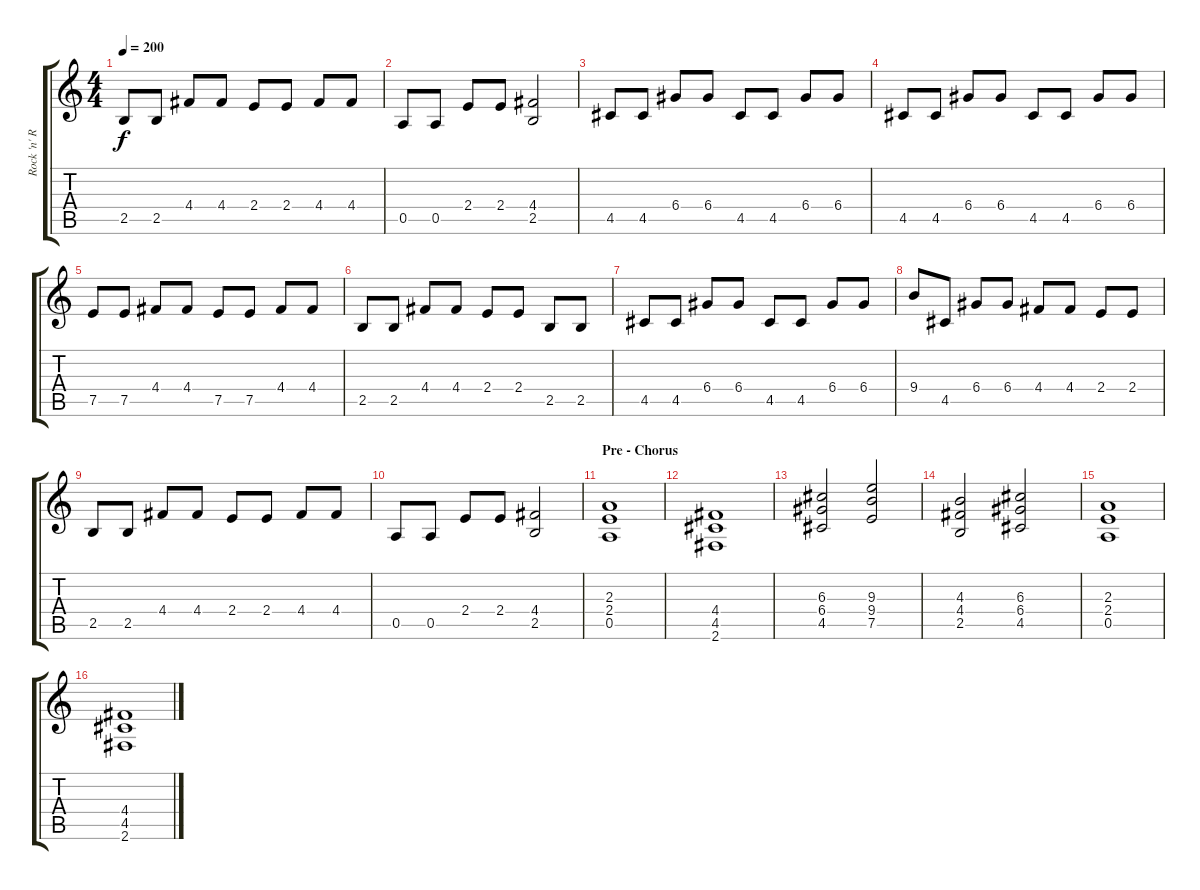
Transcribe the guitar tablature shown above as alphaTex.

\track ("Rock 'n' Rolf" "Rock 'n' R") {instrument distortionguitar}
\staff {score tabs}
\tuning (E4 B3 G3 D3 A2 E2) {hide}
\ts (4 4)
\tempo 200
\clef g2
\ks c
2.5.8{dy f} 2.5.8 4.4.8 4.4.8 2.4.8 2.4.8 4.4.8 4.4.8 |
0.5.8 0.5.8 2.4.8 2.4.8 (4.4 2.5).2 |
4.5.8 4.5.8 6.4.8 6.4.8 4.5.8 4.5.8 6.4.8 6.4.8 |
4.5.8 4.5.8 6.4.8 6.4.8 4.5.8 4.5.8 6.4.8 6.4.8 |
7.5.8 7.5.8 4.4.8 4.4.8 7.5.8 7.5.8 4.4.8 4.4.8 |
2.5.8 2.5.8 4.4.8 4.4.8 2.4.8 2.4.8 2.5.8 2.5.8 |
4.5.8 4.5.8 6.4.8 6.4.8 4.5.8 4.5.8 6.4.8 6.4.8 |
9.4.8 4.5.8 6.4.8 6.4.8 4.4.8 4.4.8 2.4.8 2.4.8 |
2.5.8 2.5.8 4.4.8 4.4.8 2.4.8 2.4.8 4.4.8 4.4.8 |
0.5.8 0.5.8 2.4.8 2.4.8 (4.4 2.5).2 |
\section ("" "Pre - Chorus")
(2.3 2.4 0.5).1 |
(4.4 4.5 2.6).1 |
(6.3 6.4 4.5).2 (9.3 9.4 7.5).2 |
(4.3 4.4 2.5).2 (6.3 6.4 4.5).2 |
(2.3 2.4 0.5).1 |
(4.4 4.5 2.6).1
